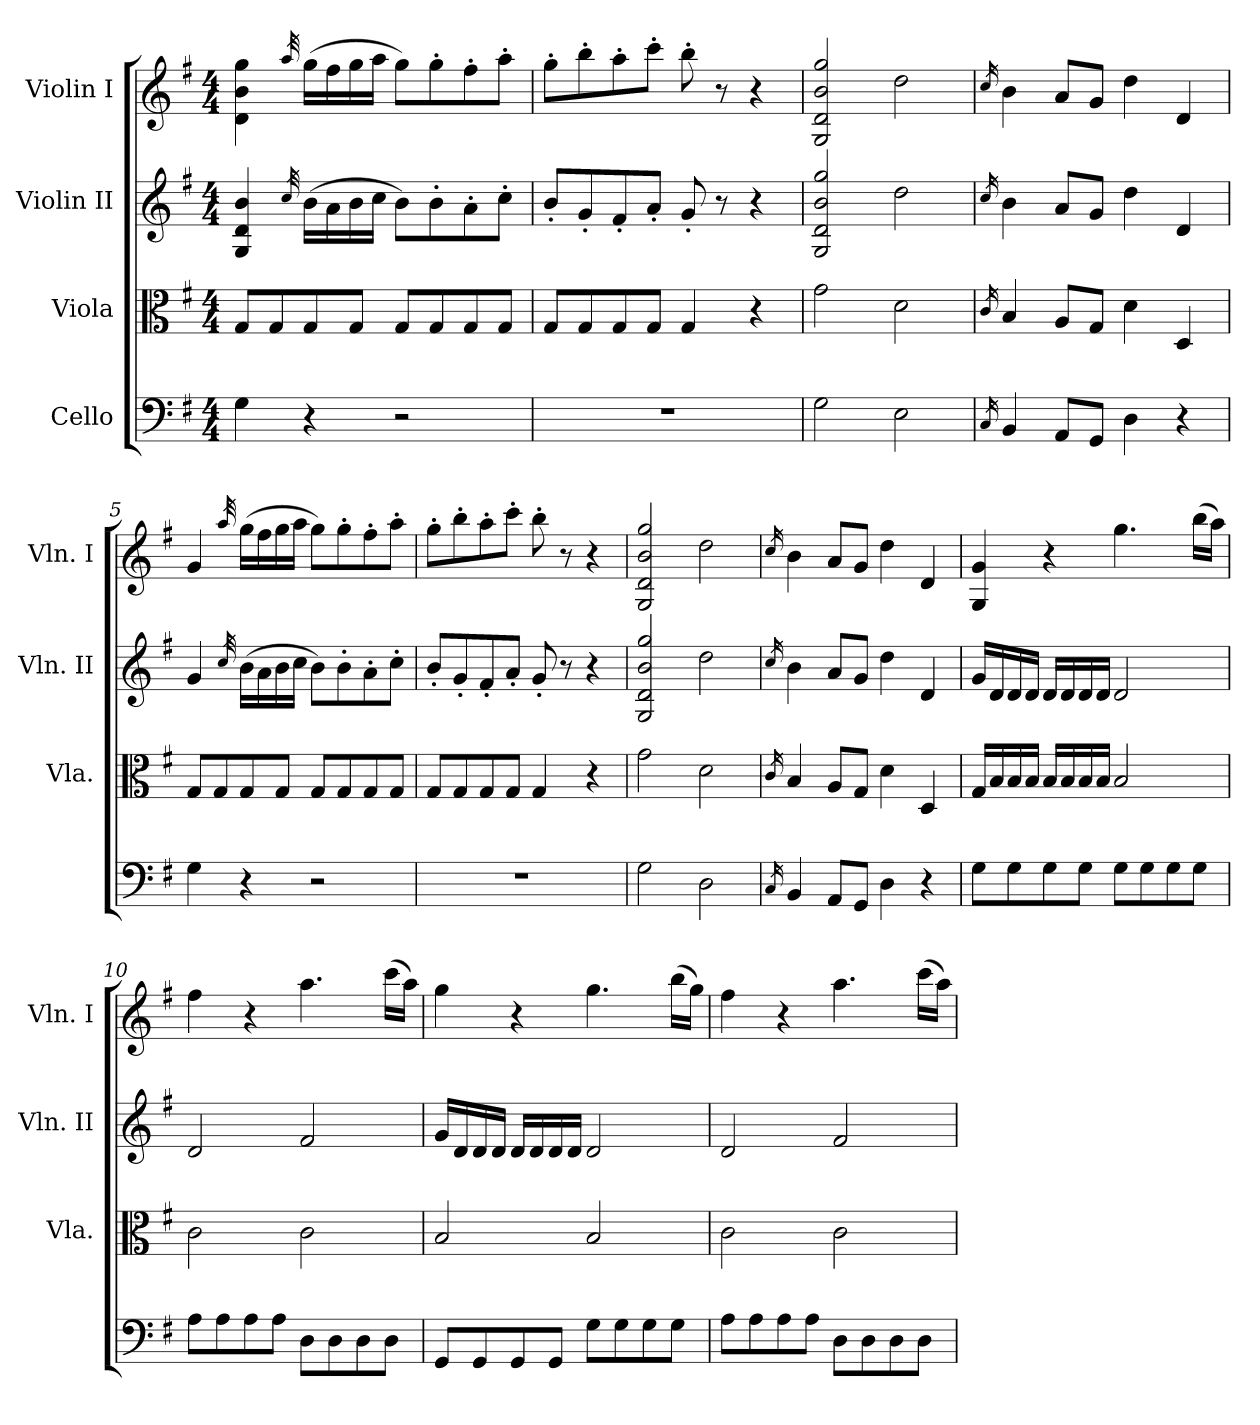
**kern	**kern	**kern	**kern
*part4	*part3	*part2	*part1
*staff4	*staff3	*staff2	*staff1
*I"Cello	*I"Viola	*I"Violin II	*I"Violin I
*	*I'Vla.	*I'Vln. II	*I'Vln. I
*clefF4	*clefC3	*clefG2	*clefG2
*k[f#]	*k[f#]	*k[f#]	*k[f#]
*G:	*G:	*G:	*G:
*M4/4	*M4/4	*M4/4	*M4/4
=1	=1	=1	=1
4G\	8G/L	4G/ 4d/ 4b/	4d\ 4b\ 4gg\
.	8G/	.	.
.	.	32qcc/	32qaa/
4r	8G/	(16b\LL	(16gg\LL
.	.	16a\	16ff#\
.	8G/J	16b\	16gg\
.	.	16cc\JJ	16aa\JJ
2r	8G/L	8b\L)	8gg\L)
.	8G/	8b'\	8gg'\
.	8G/	8a'\	8ff#'\
.	8G/J	8cc'\J	8aa'\J
=2	=2	=2	=2
1r	8G/L	8b'/L	8gg'\L
.	8G/	8g'/	8bb'\
.	8G/	8f#'/	8aa'\
.	8G/J	8a'/J	8ccc'\J
.	4G/	8g'/	8bb'\
.	.	8r	8r
.	4r	4r	4r
=3	=3	=3	=3
2G\	2g\	2G/ 2d/ 2b/ 2gg/	2G/ 2d/ 2b/ 2gg/
2E\	2d\	2dd\	2dd\
=4	=4	=4	=4
16qC/	16qc/	16qcc/	16qcc/
4BB/	4B/	4b\	4b\
8AA/L	8A/L	8a/L	8a/L
8GG/J	8G/J	8g/J	8g/J
4D\	4d\	4dd\	4dd\
4r	4D/	4d/	4d/
=5	=5	=5	=5
4G\	8G/L	4g/	4g/
.	8G/	.	.
.	.	32qcc/	32qaa/
4r	8G/	(16b\LL	(16gg\LL
.	.	16a\	16ff#\
.	8G/J	16b\	16gg\
.	.	16cc\JJ	16aa\JJ
2r	8G/L	8b\L)	8gg\L)
.	8G/	8b'\	8gg'\
.	8G/	8a'\	8ff#'\
.	8G/J	8cc'\J	8aa'\J
=6	=6	=6	=6
1r	8G/L	8b'/L	8gg'\L
.	8G/	8g'/	8bb'\
.	8G/	8f#'/	8aa'\
.	8G/J	8a'/J	8ccc'\J
.	4G/	8g'/	8bb'\
.	.	8r	8r
.	4r	4r	4r
=7	=7	=7	=7
2G\	2g\	2G/ 2d/ 2b/ 2gg/	2G/ 2d/ 2b/ 2gg/
2D\	2d\	2dd\	2dd\
=8	=8	=8	=8
16qC/	16qc/	16qcc/	16qcc/
4BB/	4B/	4b\	4b\
8AA/L	8A/L	8a/L	8a/L
8GG/J	8G/J	8g/J	8g/J
4D\	4d\	4dd\	4dd\
4r	4D/	4d/	4d/
=9	=9	=9	=9
8G\L	16G/LL	16g/LL	4G/ 4g/
.	16B/	16d/	.
8G\	16B/	16d/	.
.	16B/JJ	16d/JJ	.
8G\	16B/LL	16d/LL	4r
.	16B/	16d/	.
8G\J	16B/	16d/	.
.	16B/JJ	16d/JJ	.
8G\L	2B/	2d/	4.gg\
8G\	.	.	.
8G\	.	.	.
8G\J	.	.	(16bb\LL
.	.	.	16aa\JJ)
=10	=10	=10	=10
8A\L	2c\	2d/	4ff#\
8A\	.	.	.
8A\	.	.	4r
8A\J	.	.	.
8D\L	2c\	2f#/	4.aa\
8D\	.	.	.
8D\	.	.	.
8D\J	.	.	(16ccc\LL
.	.	.	16aa\JJ)
=11	=11	=11	=11
8GG/L	2B/	16g/LL	4gg\
.	.	16d/	.
8GG/	.	16d/	.
.	.	16d/JJ	.
8GG/	.	16d/LL	4r
.	.	16d/	.
8GG/J	.	16d/	.
.	.	16d/JJ	.
8G\L	2B/	2d/	4.gg\
8G\	.	.	.
8G\	.	.	.
8G\J	.	.	(16bb\LL
.	.	.	16gg\JJ)
=12	=12	=12	=12
8A\L	2c\	2d/	4ff#\
8A\	.	.	.
8A\	.	.	4r
8A\J	.	.	.
8D\L	2c\	2f#/	4.aa\
8D\	.	.	.
8D\	.	.	.
8D\J	.	.	(16ccc\LL
.	.	.	16aa\JJ)
=	=	=	=
*-	*-	*-	*-
